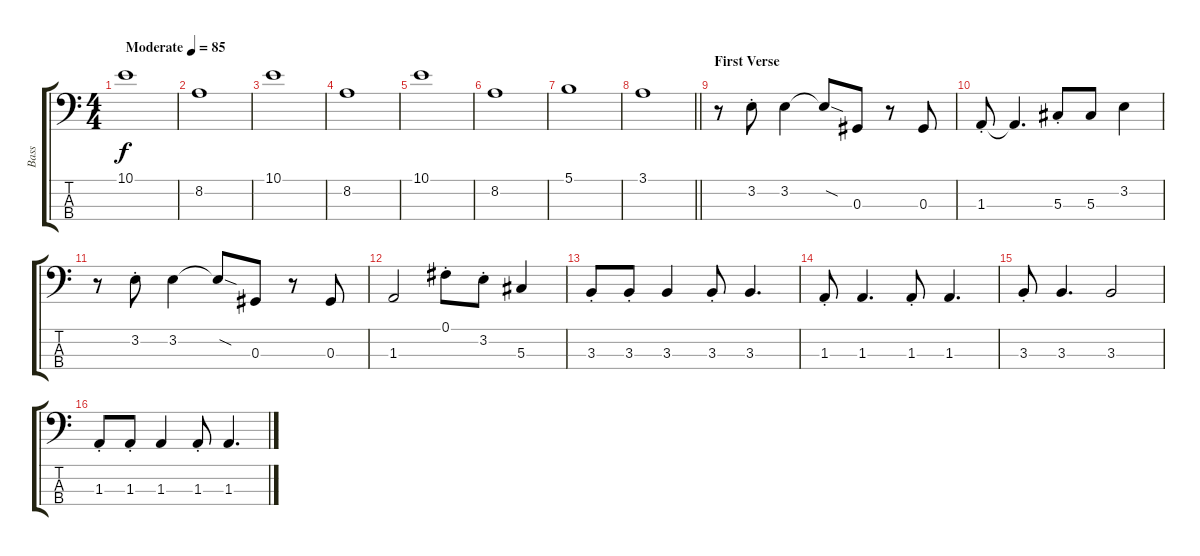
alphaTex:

\track ("Bass" "Bass") {instrument electricbasspick}
\staff {score tabs}
\tuning (Gb2 Db2 Ab1 Eb1) {hide}
\ts (4 4)
\tempo (85 "Moderate")
\clef f4
\ks c
10.1.1{dy f instrument electricbasspick} |
8.2.1 |
10.1.1 |
8.2.1 |
10.1.1 |
8.2.1 |
5.1.1 |
\barLineRight lightlight
3.1.1 |
\section ("" "First Verse")
r.8 3.2{st}.8 3.2.4 3.2{sod t}.8 0.3.8 r.8 0.3.8 |
1.3{st}.8 1.3{t}.4{d} 5.3{st}.8 5.3.8 3.2.4 |
r.8 3.2{st}.8 3.2.4 3.2{sod t}.8 0.3.8 r.8 0.3.8 |
1.3.2 0.1{st}.8 3.2{st}.8 5.3.4 |
3.3{st}.8 3.3{st}.8 3.3.4 3.3{st}.8 3.3.4{d} |
1.3{st}.8 1.3.4{d} 1.3{st}.8 1.3.4{d} |
3.3{st}.8 3.3.4{d} 3.3.2 |
1.3{st}.8 1.3{st}.8 1.3.4 1.3{st}.8 1.3.4{d}
